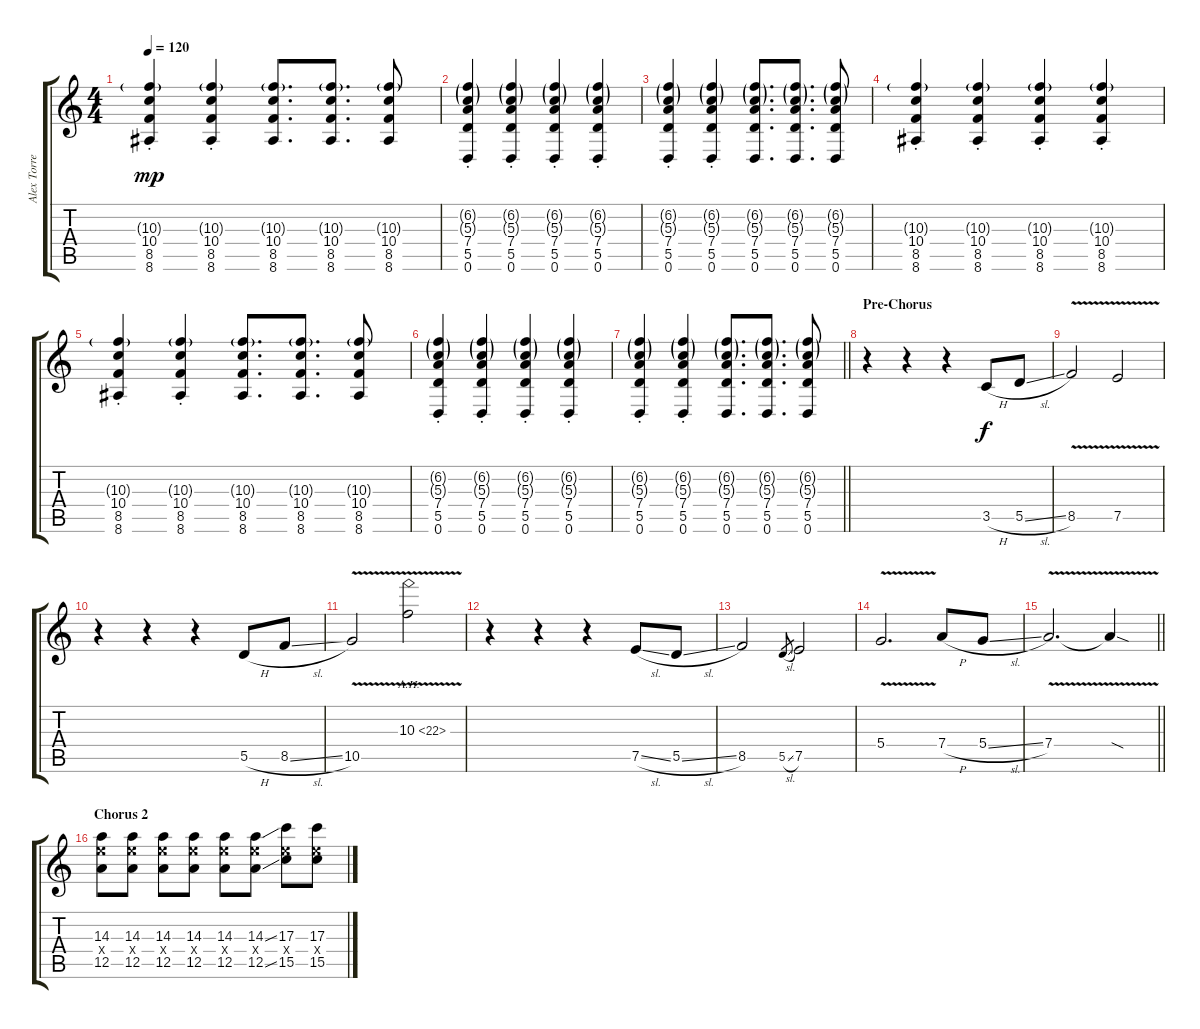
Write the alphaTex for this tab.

\track ("Alex Torres [Guitar]" "Alex Torre") {instrument overdrivenguitar}
\staff {score tabs}
\tuning (E4 B3 G3 D3 A2 D2) {hide}
\ts (4 4)
\tempo 120
\clef g2
\ks c
(10.3{g st} 10.4{st} 8.5{st} 8.6{st}).4{dy mp} (10.3{g st} 10.4{st} 8.5{st} 8.6{st}).4 (10.3{g} 10.4 8.5 8.6).8{d} (10.3{g} 10.4 8.5 8.6).8{d} (10.3{g} 10.4 8.5 8.6).8 |
(6.2{g st} 5.3{g st} 7.4{st} 5.5{st} 0.6{st}).4 (6.2{g st} 5.3{g st} 7.4{st} 5.5{st} 0.6{st}).4 (6.2{g st} 5.3{g st} 7.4{st} 5.5{st} 0.6{st}).4 (6.2{g st} 5.3{g st} 7.4{st} 5.5{st} 0.6{st}).4 |
(6.2{g st} 5.3{g st} 7.4{st} 5.5{st} 0.6{st}).4 (6.2{g st} 5.3{g st} 7.4{st} 5.5{st} 0.6{st}).4 (6.2{g} 5.3{g} 7.4 5.5 0.6).8{d} (6.2{g} 5.3{g} 7.4 5.5 0.6).8{d} (6.2{g} 5.3{g} 7.4 5.5 0.6).8 |
(10.3{g st} 10.4{st} 8.5{st} 8.6{st}).4 (10.3{g st} 10.4{st} 8.5{st} 8.6{st}).4 (10.3{g st} 10.4{st} 8.5{st} 8.6{st}).4 (10.3{g st} 10.4{st} 8.5{st} 8.6{st}).4 |
(10.3{g st} 10.4{st} 8.5{st} 8.6{st}).4 (10.3{g st} 10.4{st} 8.5{st} 8.6{st}).4 (10.3{g} 10.4 8.5 8.6).8{d} (10.3{g} 10.4 8.5 8.6).8{d} (10.3{g} 10.4 8.5 8.6).8 |
(6.2{g st} 5.3{g st} 7.4{st} 5.5{st} 0.6{st}).4 (6.2{g st} 5.3{g st} 7.4{st} 5.5{st} 0.6{st}).4 (6.2{g st} 5.3{g st} 7.4{st} 5.5{st} 0.6{st}).4 (6.2{g st} 5.3{g st} 7.4{st} 5.5{st} 0.6{st}).4 |
\barLineRight lightlight
(6.2{g st} 5.3{g st} 7.4{st} 5.5{st} 0.6{st}).4 (6.2{g st} 5.3{g st} 7.4{st} 5.5{st} 0.6{st}).4 (6.2{g} 5.3{g} 7.4 5.5 0.6).8{d} (6.2{g} 5.3{g} 7.4 5.5 0.6).8{d} (6.2{g} 5.3{g} 7.4 5.5 0.6).8 |
\section ("" "Pre-Chorus")
r.4 r.4 r.4 3.5{h}.8{dy f} 5.5{sl}.8 |
8.5{v}.2 7.5{v}.2 |
r.4 r.4 r.4 5.5{h}.8 8.5{sl}.8 |
10.5{v}.2 10.3{ah 12 v}.2 |
r.4 r.4 r.4 7.5{sl}.8 5.5{sl}.8 |
8.5.2 5.5{sl}.8{gr} 7.5.2 |
5.4{v}.2{d} 7.4{h}.8 5.4{sl}.8 |
\barLineRight lightlight
7.4{v}.2{d} 7.4{sod t}.4 |
\section ("" "Chorus 2")
(14.3 14.4{x} 12.5).8 (14.3 14.4{x} 12.5).8 (14.3 14.4{x} 12.5).8 (14.3 14.4{x} 12.5).8 (14.3 14.4{x} 12.5).8 (14.3{ss} 14.4{x} 12.5{ss}).8 (17.3 14.4{x} 15.5).8 (17.3 14.4{x} 15.5).8
